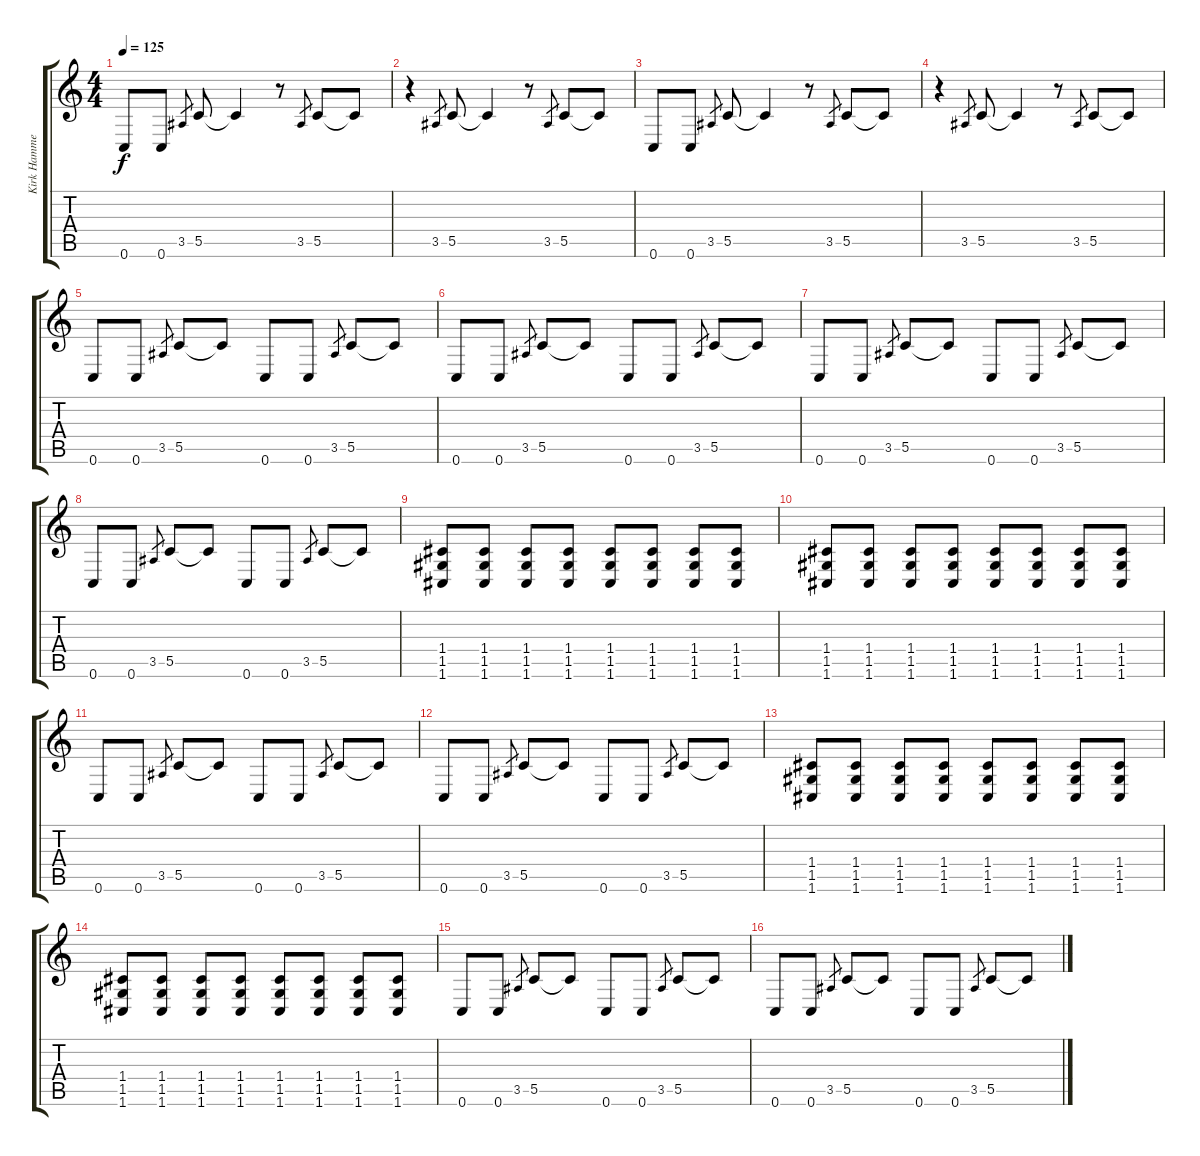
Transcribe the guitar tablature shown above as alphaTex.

\track ("Kirk Hammet" "Kirk Hamme") {instrument distortionguitar}
\staff {score tabs}
\tuning (D4 A3 F3 C3 G2 C2) {hide}
\ts (4 4)
\tempo 125
\clef g2
\ks c
0.6.8{dy f balance 13} 0.6.8 3.5.8{gr} 5.5.8 5.5{t}.4 r.8 3.5.8{gr} 5.5.8 5.5{t}.8 |
r.4 3.5.8{gr} 5.5.8 5.5{t}.4 r.8 3.5.8{gr} 5.5.8 5.5{t}.8 |
0.6.8{balance 13} 0.6.8 3.5.8{gr} 5.5.8 5.5{t}.4 r.8 3.5.8{gr} 5.5.8 5.5{t}.8 |
r.4 3.5.8{gr} 5.5.8 5.5{t}.4 r.8 3.5.8{gr} 5.5.8 5.5{t}.8 |
0.6.8{balance 8} 0.6.8 3.5.8{gr} 5.5.8 5.5{t}.8 0.6.8 0.6.8 3.5.8{gr} 5.5.8 5.5{t}.8 |
0.6.8{balance 8} 0.6.8 3.5.8{gr} 5.5.8 5.5{t}.8 0.6.8 0.6.8 3.5.8{gr} 5.5.8 5.5{t}.8 |
0.6.8{balance 8} 0.6.8 3.5.8{gr} 5.5.8 5.5{t}.8 0.6.8 0.6.8 3.5.8{gr} 5.5.8 5.5{t}.8 |
0.6.8{balance 8} 0.6.8 3.5.8{gr} 5.5.8 5.5{t}.8 0.6.8 0.6.8 3.5.8{gr} 5.5.8 5.5{t}.8 |
(1.4 1.5 1.6).8 (1.4 1.5 1.6).8 (1.4 1.5 1.6).8 (1.4 1.5 1.6).8 (1.4 1.5 1.6).8 (1.4 1.5 1.6).8 (1.4 1.5 1.6).8 (1.4 1.5 1.6).8 |
(1.4 1.5 1.6).8 (1.4 1.5 1.6).8 (1.4 1.5 1.6).8 (1.4 1.5 1.6).8 (1.4 1.5 1.6).8 (1.4 1.5 1.6).8 (1.4 1.5 1.6).8 (1.4 1.5 1.6).8 |
0.6.8{balance 8} 0.6.8 3.5.8{gr} 5.5.8 5.5{t}.8 0.6.8 0.6.8 3.5.8{gr} 5.5.8 5.5{t}.8 |
0.6.8{balance 8} 0.6.8 3.5.8{gr} 5.5.8 5.5{t}.8 0.6.8 0.6.8 3.5.8{gr} 5.5.8 5.5{t}.8 |
(1.4 1.5 1.6).8 (1.4 1.5 1.6).8 (1.4 1.5 1.6).8 (1.4 1.5 1.6).8 (1.4 1.5 1.6).8 (1.4 1.5 1.6).8 (1.4 1.5 1.6).8 (1.4 1.5 1.6).8 |
(1.4 1.5 1.6).8 (1.4 1.5 1.6).8 (1.4 1.5 1.6).8 (1.4 1.5 1.6).8 (1.4 1.5 1.6).8 (1.4 1.5 1.6).8 (1.4 1.5 1.6).8 (1.4 1.5 1.6).8 |
0.6.8{balance 8} 0.6.8 3.5.8{gr} 5.5.8 5.5{t}.8 0.6.8 0.6.8 3.5.8{gr} 5.5.8 5.5{t}.8 |
0.6.8{balance 8} 0.6.8 3.5.8{gr} 5.5.8 5.5{t}.8 0.6.8 0.6.8 3.5.8{gr} 5.5.8 5.5{t}.8
